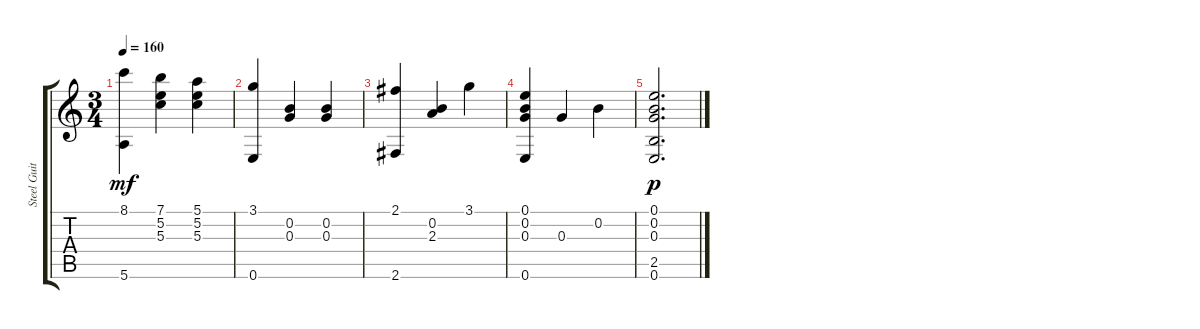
\track ("Steel Guitar" "Steel Guit") {instrument acousticguitarsteel}
\staff {score tabs}
\tuning (E4 B3 G3 D3 A2 E2) {hide}
\ts (3 4)
\tempo 160
\clef g2
\ks c
(8.1 5.6).4{dy mf} (7.1 5.2 5.3).4 (5.1 5.2 5.3).4 |
(3.1 0.6).4 (0.2 0.3).4 (0.2 0.3).4 |
(2.1 2.6).4 (0.2 2.3).4 3.1.4 |
(0.1 0.2 0.3 0.6).4 0.3.4 0.2.4 |
(0.1 0.2 0.3 2.5 0.6).2{d dy p}
